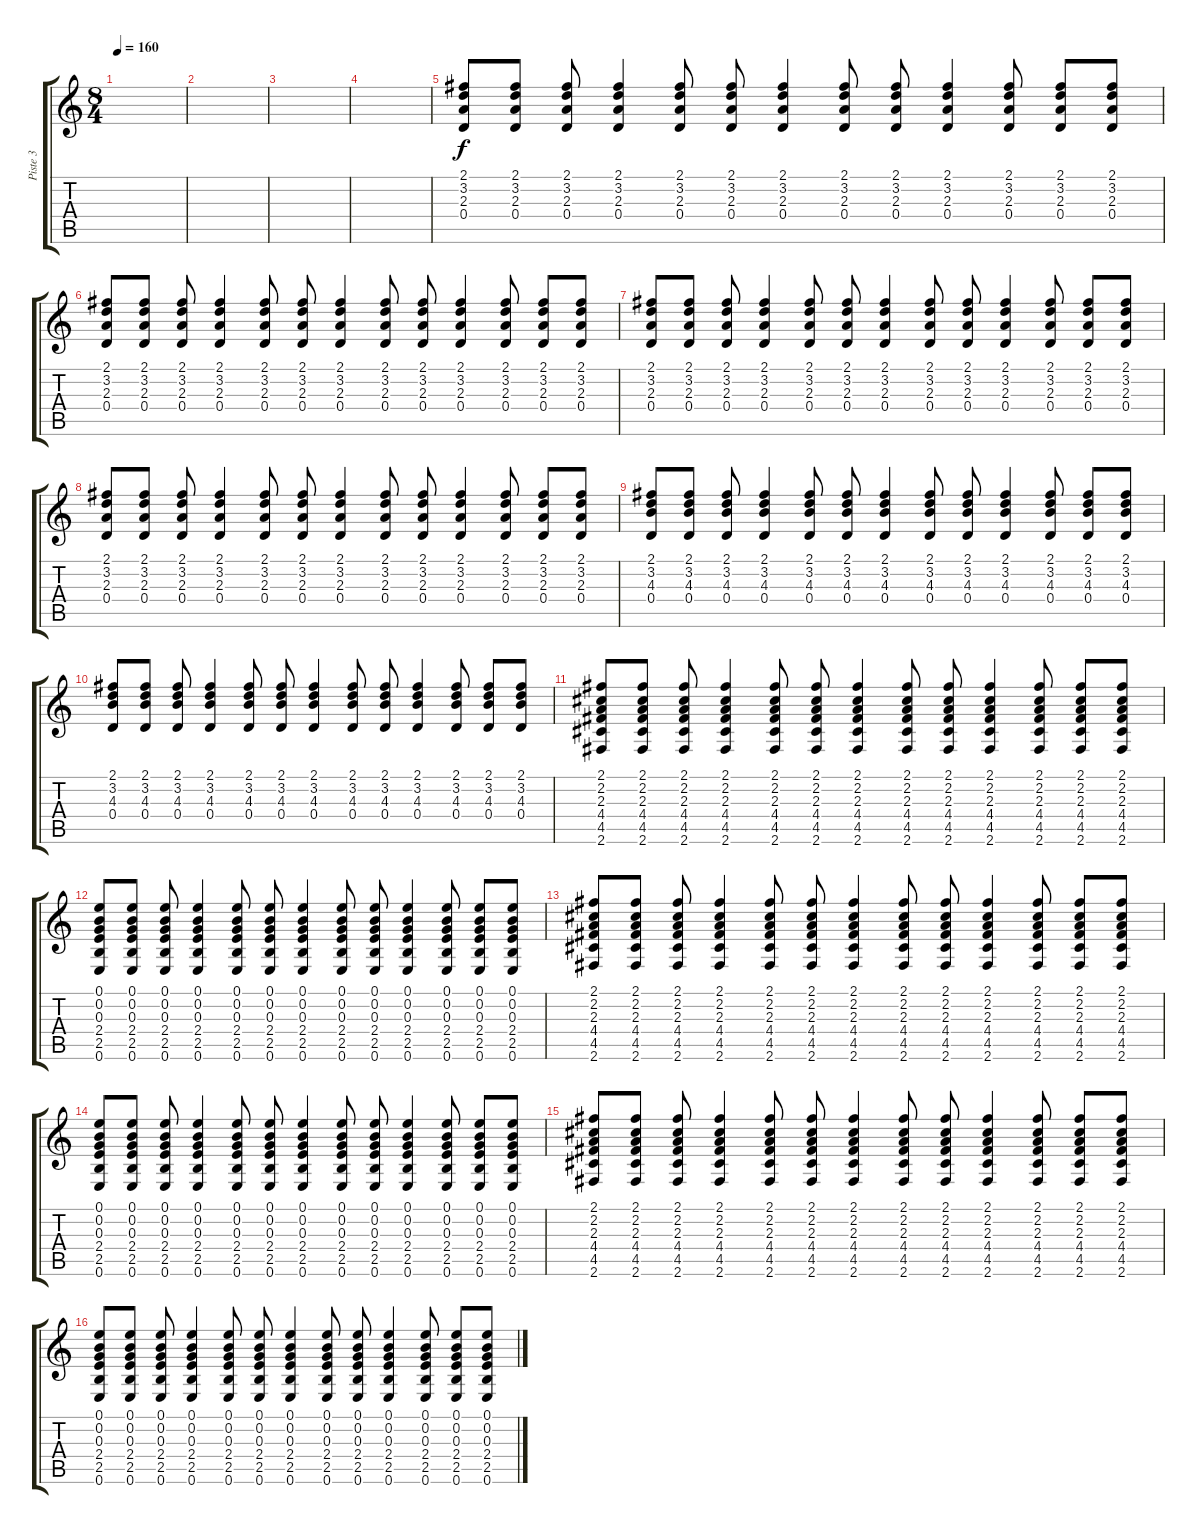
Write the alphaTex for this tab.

\track ("Piste 3" "Piste 3") {instrument acousticguitarnylon}
\staff {score tabs}
\tuning (E4 B3 G3 D3 A2 E2) {hide}
\ts (8 4)
\tempo 160
\clef g2
\ks c
|
|
|
|
(2.1 3.2 2.3 0.4).8 (2.1 3.2 2.3 0.4).8 (2.1 3.2 2.3 0.4).8 (2.1 3.2 2.3 0.4).4 (2.1 3.2 2.3 0.4).8 (2.1 3.2 2.3 0.4).8 (2.1 3.2 2.3 0.4).4 (2.1 3.2 2.3 0.4).8 (2.1 3.2 2.3 0.4).8 (2.1 3.2 2.3 0.4).4 (2.1 3.2 2.3 0.4).8 (2.1 3.2 2.3 0.4).8 (2.1 3.2 2.3 0.4).8 |
(2.1 3.2 2.3 0.4).8 (2.1 3.2 2.3 0.4).8 (2.1 3.2 2.3 0.4).8 (2.1 3.2 2.3 0.4).4 (2.1 3.2 2.3 0.4).8 (2.1 3.2 2.3 0.4).8 (2.1 3.2 2.3 0.4).4 (2.1 3.2 2.3 0.4).8 (2.1 3.2 2.3 0.4).8 (2.1 3.2 2.3 0.4).4 (2.1 3.2 2.3 0.4).8 (2.1 3.2 2.3 0.4).8 (2.1 3.2 2.3 0.4).8 |
(2.1 3.2 2.3 0.4).8 (2.1 3.2 2.3 0.4).8 (2.1 3.2 2.3 0.4).8 (2.1 3.2 2.3 0.4).4 (2.1 3.2 2.3 0.4).8 (2.1 3.2 2.3 0.4).8 (2.1 3.2 2.3 0.4).4 (2.1 3.2 2.3 0.4).8 (2.1 3.2 2.3 0.4).8 (2.1 3.2 2.3 0.4).4 (2.1 3.2 2.3 0.4).8 (2.1 3.2 2.3 0.4).8 (2.1 3.2 2.3 0.4).8 |
(2.1 3.2 2.3 0.4).8 (2.1 3.2 2.3 0.4).8 (2.1 3.2 2.3 0.4).8 (2.1 3.2 2.3 0.4).4 (2.1 3.2 2.3 0.4).8 (2.1 3.2 2.3 0.4).8 (2.1 3.2 2.3 0.4).4 (2.1 3.2 2.3 0.4).8 (2.1 3.2 2.3 0.4).8 (2.1 3.2 2.3 0.4).4 (2.1 3.2 2.3 0.4).8 (2.1 3.2 2.3 0.4).8 (2.1 3.2 2.3 0.4).8 |
(2.1 3.2 4.3 0.4).8 (2.1 3.2 4.3 0.4).8 (2.1 3.2 4.3 0.4).8 (2.1 3.2 4.3 0.4).4 (2.1 3.2 4.3 0.4).8 (2.1 3.2 4.3 0.4).8 (2.1 3.2 4.3 0.4).4 (2.1 3.2 4.3 0.4).8 (2.1 3.2 4.3 0.4).8 (2.1 3.2 4.3 0.4).4 (2.1 3.2 4.3 0.4).8 (2.1 3.2 4.3 0.4).8 (2.1 3.2 4.3 0.4).8 |
(2.1 3.2 4.3 0.4).8 (2.1 3.2 4.3 0.4).8 (2.1 3.2 4.3 0.4).8 (2.1 3.2 4.3 0.4).4 (2.1 3.2 4.3 0.4).8 (2.1 3.2 4.3 0.4).8 (2.1 3.2 4.3 0.4).4 (2.1 3.2 4.3 0.4).8 (2.1 3.2 4.3 0.4).8 (2.1 3.2 4.3 0.4).4 (2.1 3.2 4.3 0.4).8 (2.1 3.2 4.3 0.4).8 (2.1 3.2 4.3 0.4).8 |
(2.1 2.2 2.3 4.4 4.5 2.6).8 (2.1 2.2 2.3 4.4 4.5 2.6).8 (2.1 2.2 2.3 4.4 4.5 2.6).8 (2.1 2.2 2.3 4.4 4.5 2.6).4 (2.1 2.2 2.3 4.4 4.5 2.6).8 (2.1 2.2 2.3 4.4 4.5 2.6).8 (2.1 2.2 2.3 4.4 4.5 2.6).4 (2.1 2.2 2.3 4.4 4.5 2.6).8 (2.1 2.2 2.3 4.4 4.5 2.6).8 (2.1 2.2 2.3 4.4 4.5 2.6).4 (2.1 2.2 2.3 4.4 4.5 2.6).8 (2.1 2.2 2.3 4.4 4.5 2.6).8 (2.1 2.2 2.3 4.4 4.5 2.6).8 |
(0.1 0.2 0.3 2.4 2.5 0.6).8 (0.1 0.2 0.3 2.4 2.5 0.6).8 (0.1 0.2 0.3 2.4 2.5 0.6).8 (0.1 0.2 0.3 2.4 2.5 0.6).4 (0.1 0.2 0.3 2.4 2.5 0.6).8 (0.1 0.2 0.3 2.4 2.5 0.6).8 (0.1 0.2 0.3 2.4 2.5 0.6).4 (0.1 0.2 0.3 2.4 2.5 0.6).8 (0.1 0.2 0.3 2.4 2.5 0.6).8 (0.1 0.2 0.3 2.4 2.5 0.6).4 (0.1 0.2 0.3 2.4 2.5 0.6).8 (0.1 0.2 0.3 2.4 2.5 0.6).8 (0.1 0.2 0.3 2.4 2.5 0.6).8 |
(2.1 2.2 2.3 4.4 4.5 2.6).8 (2.1 2.2 2.3 4.4 4.5 2.6).8 (2.1 2.2 2.3 4.4 4.5 2.6).8 (2.1 2.2 2.3 4.4 4.5 2.6).4 (2.1 2.2 2.3 4.4 4.5 2.6).8 (2.1 2.2 2.3 4.4 4.5 2.6).8 (2.1 2.2 2.3 4.4 4.5 2.6).4 (2.1 2.2 2.3 4.4 4.5 2.6).8 (2.1 2.2 2.3 4.4 4.5 2.6).8 (2.1 2.2 2.3 4.4 4.5 2.6).4 (2.1 2.2 2.3 4.4 4.5 2.6).8 (2.1 2.2 2.3 4.4 4.5 2.6).8 (2.1 2.2 2.3 4.4 4.5 2.6).8 |
(0.1 0.2 0.3 2.4 2.5 0.6).8 (0.1 0.2 0.3 2.4 2.5 0.6).8 (0.1 0.2 0.3 2.4 2.5 0.6).8 (0.1 0.2 0.3 2.4 2.5 0.6).4 (0.1 0.2 0.3 2.4 2.5 0.6).8 (0.1 0.2 0.3 2.4 2.5 0.6).8 (0.1 0.2 0.3 2.4 2.5 0.6).4 (0.1 0.2 0.3 2.4 2.5 0.6).8 (0.1 0.2 0.3 2.4 2.5 0.6).8 (0.1 0.2 0.3 2.4 2.5 0.6).4 (0.1 0.2 0.3 2.4 2.5 0.6).8 (0.1 0.2 0.3 2.4 2.5 0.6).8 (0.1 0.2 0.3 2.4 2.5 0.6).8 |
(2.1 2.2 2.3 4.4 4.5 2.6).8 (2.1 2.2 2.3 4.4 4.5 2.6).8 (2.1 2.2 2.3 4.4 4.5 2.6).8 (2.1 2.2 2.3 4.4 4.5 2.6).4 (2.1 2.2 2.3 4.4 4.5 2.6).8 (2.1 2.2 2.3 4.4 4.5 2.6).8 (2.1 2.2 2.3 4.4 4.5 2.6).4 (2.1 2.2 2.3 4.4 4.5 2.6).8 (2.1 2.2 2.3 4.4 4.5 2.6).8 (2.1 2.2 2.3 4.4 4.5 2.6).4 (2.1 2.2 2.3 4.4 4.5 2.6).8 (2.1 2.2 2.3 4.4 4.5 2.6).8 (2.1 2.2 2.3 4.4 4.5 2.6).8 |
(0.1 0.2 0.3 2.4 2.5 0.6).8 (0.1 0.2 0.3 2.4 2.5 0.6).8 (0.1 0.2 0.3 2.4 2.5 0.6).8 (0.1 0.2 0.3 2.4 2.5 0.6).4 (0.1 0.2 0.3 2.4 2.5 0.6).8 (0.1 0.2 0.3 2.4 2.5 0.6).8 (0.1 0.2 0.3 2.4 2.5 0.6).4 (0.1 0.2 0.3 2.4 2.5 0.6).8 (0.1 0.2 0.3 2.4 2.5 0.6).8 (0.1 0.2 0.3 2.4 2.5 0.6).4 (0.1 0.2 0.3 2.4 2.5 0.6).8 (0.1 0.2 0.3 2.4 2.5 0.6).8 (0.1 0.2 0.3 2.4 2.5 0.6).8
